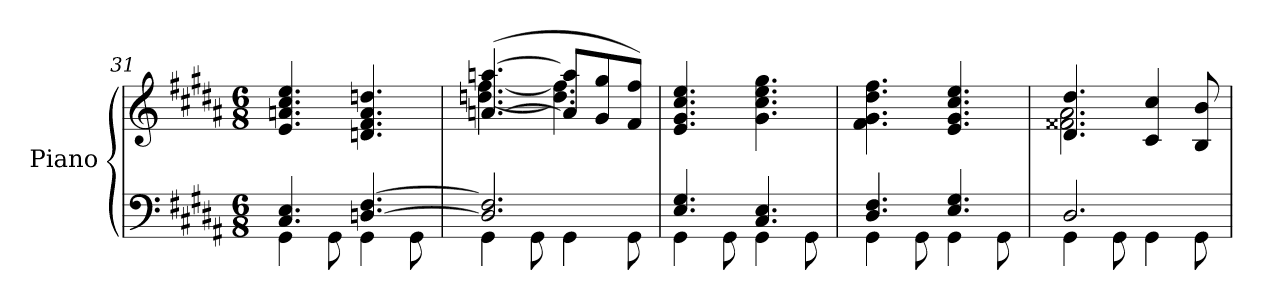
**kern	**kern
*part1	*part1
*staff2	*staff1
*I"Piano	*
*I'Pno.	*
!!LO:LB:g=z
*clefF4	*clefG2
*k[f#c#g#d#a#]	*k[f#c#g#d#a#]
*M6/8	*M6/8
=31	=31
*^	*
4.C#/ 4.E/	4GG#\	4.e/ 4.an/ 4.cc#/ 4.ee/
.	8GG#\	.
[4.Dn/ [4.F#/	4GG#\	4.dn/ 4.f#/ 4.a/ 4.ddn/
.	8GG#\	.
=32	=32	=32
*	*	*^
2.D/] 2.F#/]	4GG#\	(>[4.an/ [4.aan/	[4.ddn\ [4.ff#\
.	8GG#\	.	.
.	4GG#\	8a/] 8aa/]L	4.dd\] 4.ff#\]
.	.	8g#/ 8gg#/	.
.	8GG#\	8f#/ 8ff#/J)	.
*	*	*v	*v
=33	=33	=33
4.E/ 4.G#/	4GG#\	4.e/ 4.g#/ 4.cc#/ 4.ee/
.	8GG#\	.
4.C#/ 4.E/	4GG#\	4.g#\ 4.cc#\ 4.ee\ 4.gg#\
.	8GG#\	.
=34	=34	=34
4.D#/ 4.F#/	4GG#\	4.f#\ 4.g#\ 4.dd#\ 4.ff#\
.	8GG#\	.
4.E/ 4.G#/	4GG#\	4.e/ 4.g#/ 4.cc#/ 4.ee/
.	8GG#\	.
=35	=35	=35
*	*	*^
2.D#/	4GG#\	4.d#/ 4.dd#/	2.f##X\ 2.a#\
.	8GG#\	.	.
.	4GG#\	4c#/ 4cc#/	.
.	8GG#\	8B/ 8b/	.
*v	*v	*	*
*	*v	*v
=	=
*-	*-
